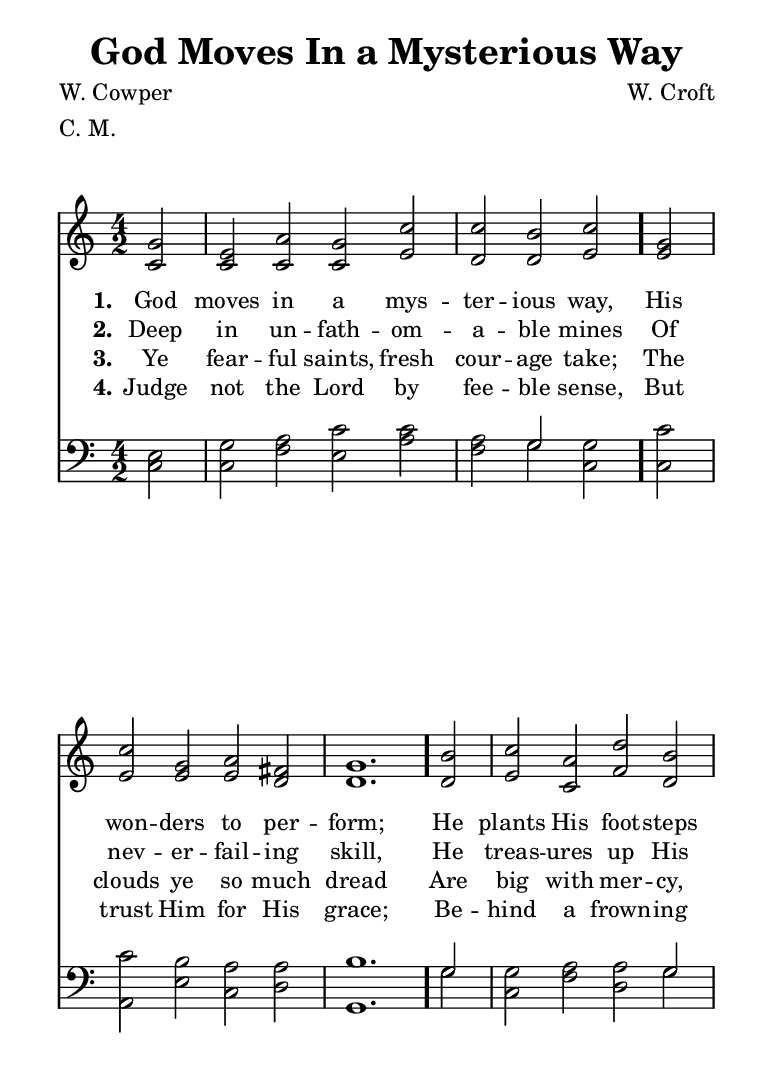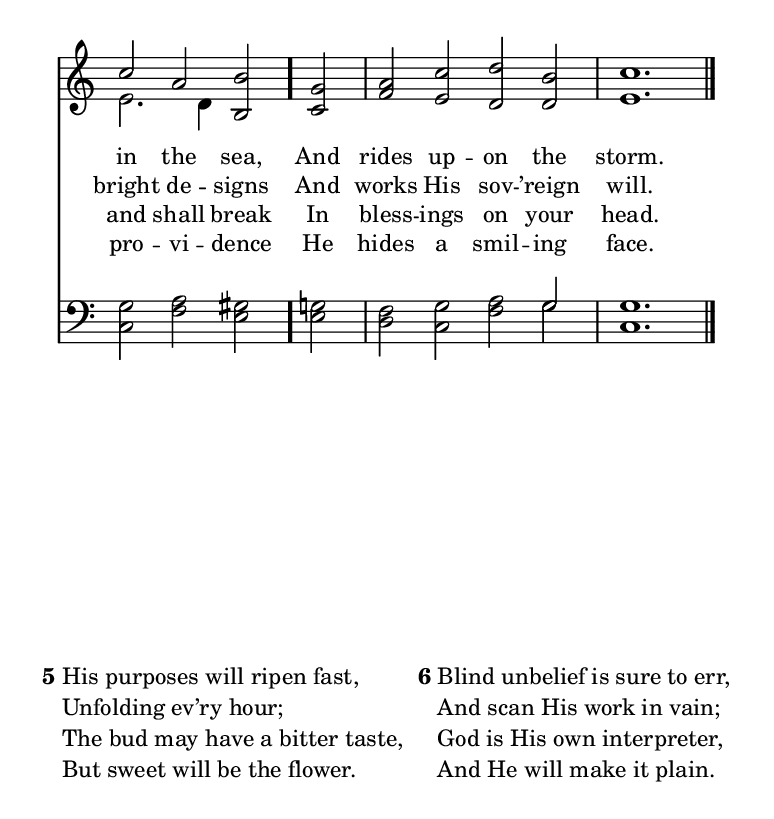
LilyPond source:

\include "common/global.ily"
\paper {
  \include "common/paper.ily"
  ragged-last-bottom = ##t
  systems-per-page = ##f
  system-count = #(cond (is-eogsized 2) (#t #f))
  % decrease system-to-system padding to fit onto page with next score
  system-system-spacing.padding = 0.5
  system-system-spacing.basic-distance = 0.5
}

\header{
  hymnnumber = "161"
  title = "God Moves In a Mysterious Way"
  tunename = "St. Ann"
  meter = "C. M."
  poet = "W. Cowper"
  composer = "W. Croft"
  %copyright = ""
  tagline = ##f
}

global = {
  \include "common/overrides.ily"
  \override Staff.TimeSignature.style = #'numbered
  \time 4/2
  \override Score.MetronomeMark.transparent = ##t % hide all fermata changes too
  \tempo 2=80
  \key c \major
  \partial 2
  \autoBeamOff
}

notesSoprano = {
\global
\relative c'' {

  g2 | e a g c | c b c
  g | c g a fis | g1.

  b2 | c a d b | c a b
  g | a c d b | c1.

  \bar "|."

}
}

notesAlto = {
\global
\relative e' {

  c2 | c c c e | d d e
  e | e e e d | d1.

  d2 | e c f d | e2. d4 b2
  c2 | f e d d | e1.

}
}

notesTenor = {
\global
\relative a {

  e2 | g a c c | a g g
  c | c b a a | b1.

  g2 | g a a g | g a gis
  g | f g a g | g1.

}
}

notesBass = {
\global
\relative f {

  c2 | c f e a | f g c,
  c | a e' c d | g,1.

  g'2 | c, f d g | c, f e
  e | d c f g | c,1.

}
}

wordsA = \lyricmode {
\set stanza = "1."

God moves in a mys -- ter -- ious way, \bar "."
His won -- ders to per -- form; \bar "."
He plants His foot -- steps in the sea, \bar "."
And rides up -- on the storm. \bar "."

}

wordsB = \lyricmode {
\set stanza = "2."

Deep in un -- fath -- om -- a -- ble mines
Of nev -- er -- fail -- ing skill,
He treas -- ures up His bright de -- signs
And works His sov -- ’reign will.

}

wordsC = \lyricmode {
\set stanza = "3."

Ye fear -- ful saints, fresh cour -- age take;
The clouds ye so much dread
Are big with mer -- cy, and shall break
In bless -- ings on your head.

}

wordsD = \lyricmode {
\set stanza = "4."

Judge not the Lord by fee -- ble sense,
But trust Him for His grace;
Be -- hind a frown -- ing pro -- vi -- dence
He hides a smil -- ing face.

}

wordsE = \markuplist {

\line { His purposes will ripen fast, }
\line { Unfolding ev’ry hour; }
\line { The bud may have a bitter taste, }
\line { But sweet will be the flower. }

}

wordsF = \markuplist {

\line { Blind unbelief is sure to err, }
\line { And scan His work in vain; }
\line { God is His own interpreter, }
\line { And He will make it plain. }

}

\score {
  \context ChoirStaff <<
    \context Staff = upper <<
      \set Staff.autoBeaming = ##f
      \set ChoirStaff.systemStartDelimiter = #'SystemStartBar
      \set ChoirStaff.printPartCombineTexts = ##f
      \partcombine #'(2 . 9) \notesSoprano \notesAlto
      \context NullVoice = sopranos { \voiceOne << \notesSoprano >> }
      \context NullVoice = altos { \voiceTwo << \notesAlto >> }
      \context Lyrics = one   \lyricsto sopranos \wordsA
      \context Lyrics = two   \lyricsto sopranos \wordsB
      \context Lyrics = three \lyricsto sopranos \wordsC
      \context Lyrics = four  \lyricsto sopranos \wordsD
    >>
    \context Staff = men <<
      \set Staff.autoBeaming = ##f
      \clef bass
      \set ChoirStaff.printPartCombineTexts = ##f
      \partcombine #'(2 . 9) \notesTenor \notesBass
      \context NullVoice = tenors { \voiceOne << \notesTenor >> }
      \context NullVoice = basses { \voiceTwo << \notesBass >> }
    >>
  >>
  \layout {
    \include "common/layout.ily"
  }
  \midi{
    \include "common/midi.ily"
  }
}

\noPageBreak

\markup { \raise #5 \fill-line {
  \hspace #0.1
  \line{ \bold 5 \column { \wordsE } }
  \hspace #0.1
  \line{ \bold 6 \column { \wordsF } }
  \hspace #0.1
} }

\version "2.19.49"  % necessary for upgrading to future LilyPond versions.

% vi:set et ts=2 sw=2 ai nocindent syntax=lilypond:
